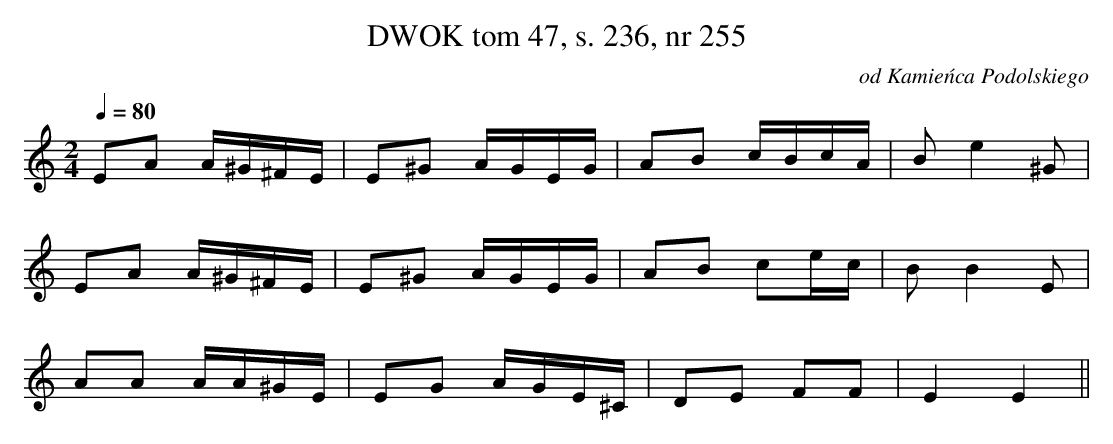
X:1
T: DWOK tom 47, s. 236, nr 255
O:od Kamieńca Podolskiego
L:1/8
M:2/4
K:C
Q:1/4=80
EA A/^G/^F/E/|E^G A/G/E/G/|AB c/B/c/A/|Be2^G|
EA A/^G/^F/E/|E^G A/G/E/G/|AB ce/c/|B B2E|
AA A/A/^G/E/|EG A/G/E/^C/|DE FF|E2E2||
